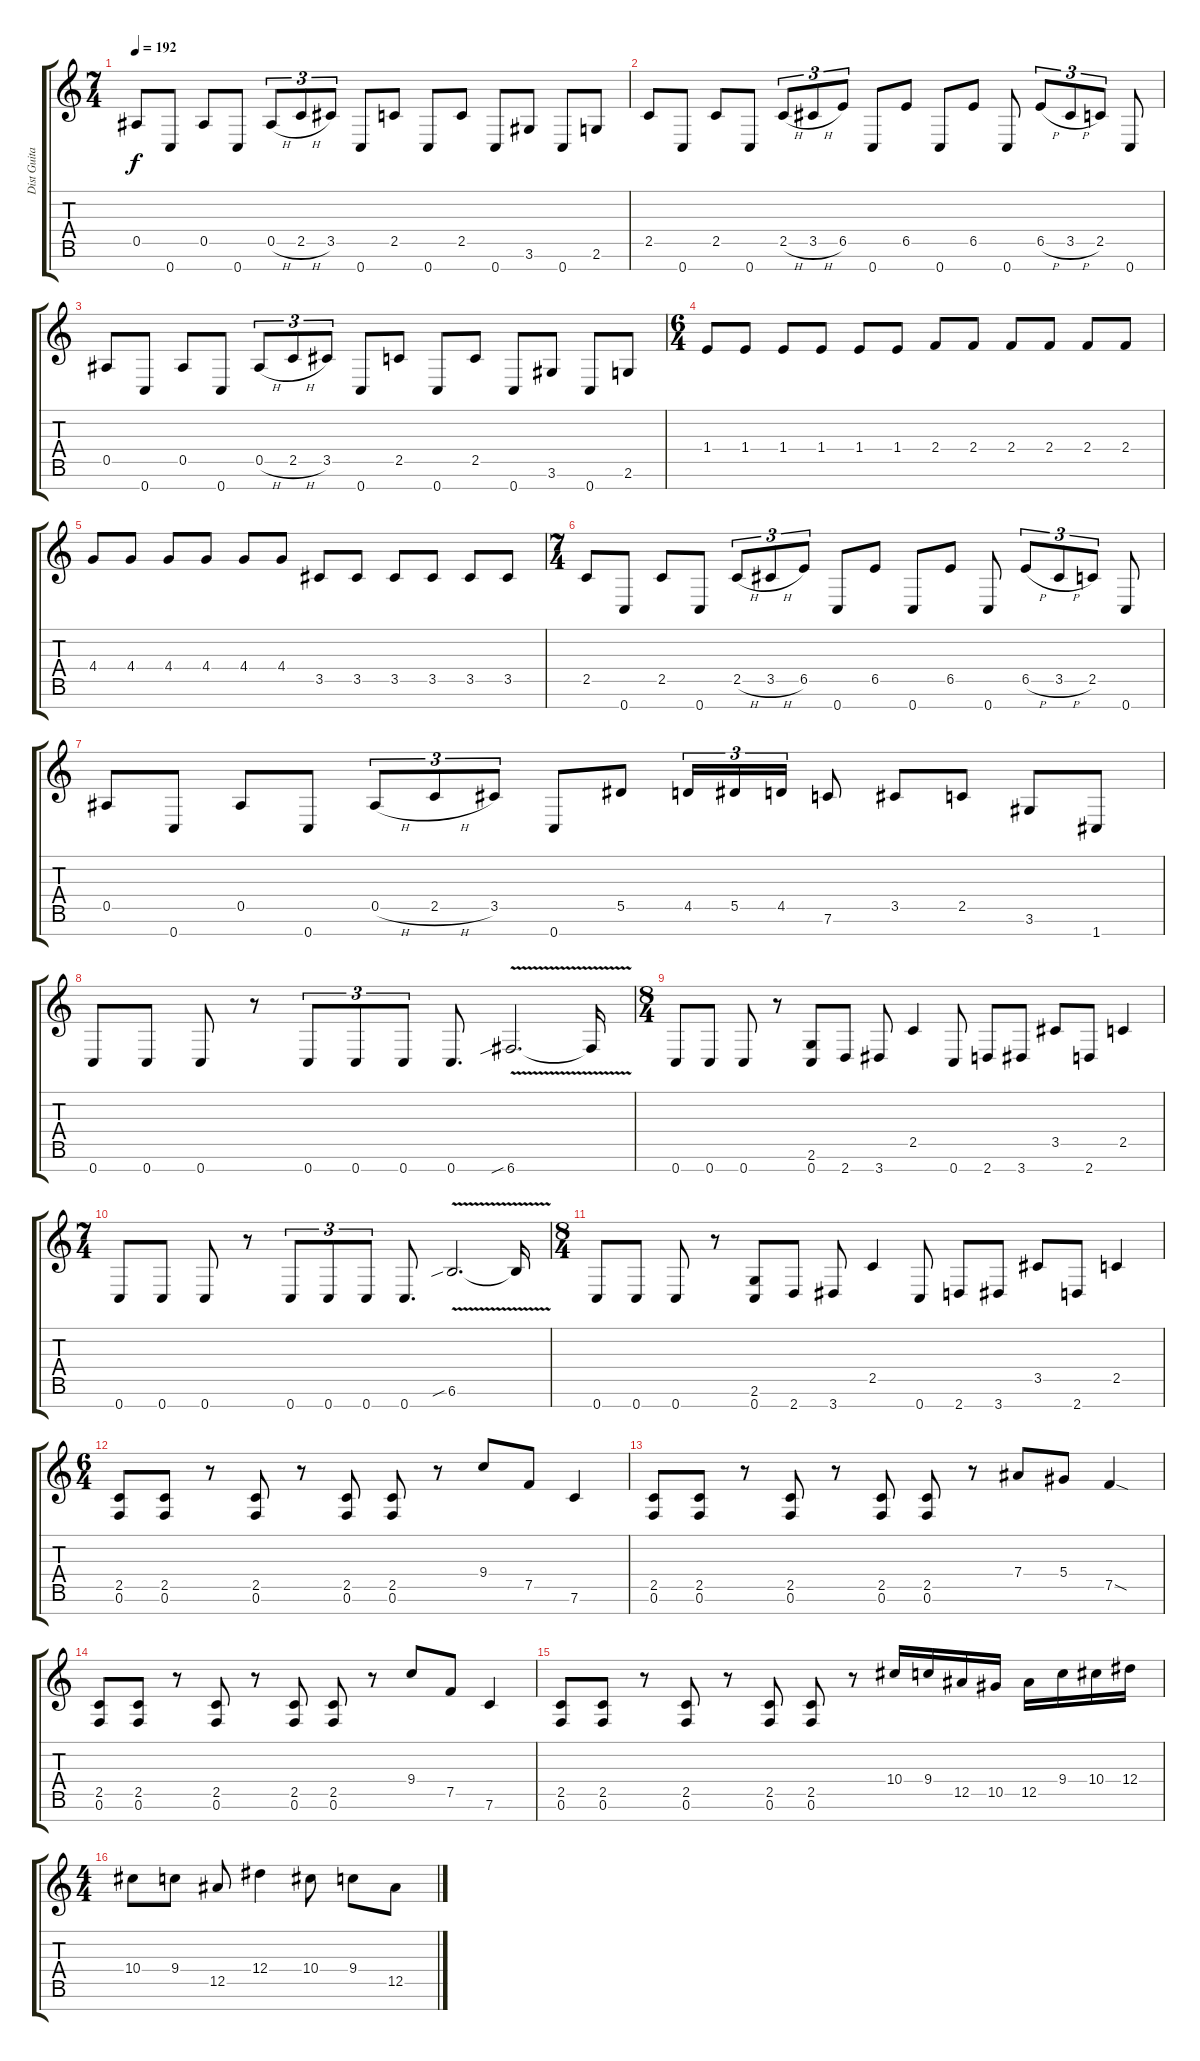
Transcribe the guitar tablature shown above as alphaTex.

\track ("Dist Guitar 1" "Dist Guita") {instrument distortionguitar}
\staff {score tabs}
\tuning (F4 C4 G3 Eb3 Bb2 F2 C2) {hide}
\ts (7 4)
\tempo 192
\clef g2
\ks c
0.5.8{dy f} 0.7.8 0.5.8 0.7.8 0.5{h}.8{tu (3 2)} 2.5{h}.8{tu (3 2)} 3.5.8{tu (3 2)} 0.7.8 2.5.8 0.7.8 2.5.8 0.7.8 3.6.8 0.7.8 2.6.8 |
2.5.8 0.7.8 2.5.8 0.7.8 2.5{h}.8{tu (3 2)} 3.5{h}.8{tu (3 2)} 6.5.8{tu (3 2)} 0.7.8 6.5.8 0.7.8 6.5.8 0.7.8 6.5{h}.8{tu (3 2)} 3.5{h}.8{tu (3 2)} 2.5.8{tu (3 2)} 0.7.8 |
0.5.8 0.7.8 0.5.8 0.7.8 0.5{h}.8{tu (3 2)} 2.5{h}.8{tu (3 2)} 3.5.8{tu (3 2)} 0.7.8 2.5.8 0.7.8 2.5.8 0.7.8 3.6.8 0.7.8 2.6.8 |
\ts (6 4)
1.4.8 1.4.8 1.4.8 1.4.8 1.4.8 1.4.8 2.4.8 2.4.8 2.4.8 2.4.8 2.4.8 2.4.8 |
4.4.8 4.4.8 4.4.8 4.4.8 4.4.8 4.4.8 3.5.8 3.5.8 3.5.8 3.5.8 3.5.8 3.5.8 |
\ts (7 4)
2.5.8 0.7.8 2.5.8 0.7.8 2.5{h}.8{tu (3 2)} 3.5{h}.8{tu (3 2)} 6.5.8{tu (3 2)} 0.7.8 6.5.8 0.7.8 6.5.8 0.7.8 6.5{h}.8{tu (3 2)} 3.5{h}.8{tu (3 2)} 2.5.8{tu (3 2)} 0.7.8 |
0.5.8 0.7.8 0.5.8 0.7.8 0.5{h}.8{tu (3 2)} 2.5{h}.8{tu (3 2)} 3.5.8{tu (3 2)} 0.7.8 5.5.8 4.5.16{tu (3 2)} 5.5.16{tu (3 2)} 4.5.16{tu (3 2)} 7.6.8 3.5.8 2.5.8 3.6.8 1.7.8 |
0.7.8 0.7.8 0.7.8 r.8 0.7.8{tu (3 2)} 0.7.8{tu (3 2)} 0.7.8{tu (3 2)} 0.7.8{d} 6.7{v sib}.2{d} 6.7{t}.16 |
\ts (8 4)
0.7.8 0.7.8 0.7.8 r.8 (2.6 0.7).8 2.7.8 3.7.8 2.5.4 0.7.8 2.7.8 3.7.8 3.5.8 2.7.8 2.5.4 |
\ts (7 4)
0.7.8 0.7.8 0.7.8 r.8 0.7.8{tu (3 2)} 0.7.8{tu (3 2)} 0.7.8{tu (3 2)} 0.7.8{d} 6.6{v sib}.2{d} 6.6{t}.16 |
\ts (8 4)
0.7.8 0.7.8 0.7.8 r.8 (2.6 0.7).8 2.7.8 3.7.8 2.5.4 0.7.8 2.7.8 3.7.8 3.5.8 2.7.8 2.5.4 |
\ts (6 4)
(2.5 0.6).8 (2.5 0.6).8 r.8 (2.5 0.6).8 r.8 (2.5 0.6).8 (2.5 0.6).8 r.8 9.4.8 7.5.8 7.6.4 |
(2.5 0.6).8 (2.5 0.6).8 r.8 (2.5 0.6).8 r.8 (2.5 0.6).8 (2.5 0.6).8 r.8 7.4.8 5.4.8 7.5{sod}.4 |
(2.5 0.6).8 (2.5 0.6).8 r.8 (2.5 0.6).8 r.8 (2.5 0.6).8 (2.5 0.6).8 r.8 9.4.8 7.5.8 7.6.4 |
(2.5 0.6).8 (2.5 0.6).8 r.8 (2.5 0.6).8 r.8 (2.5 0.6).8 (2.5 0.6).8 r.8 10.4.16 9.4.16 12.5.16 10.5.16 12.5.16 9.4.16 10.4.16 12.4.16 |
\ts (4 4)
10.4.8 9.4.8 12.5.8 12.4.4 10.4.8 9.4.8 12.5.8
